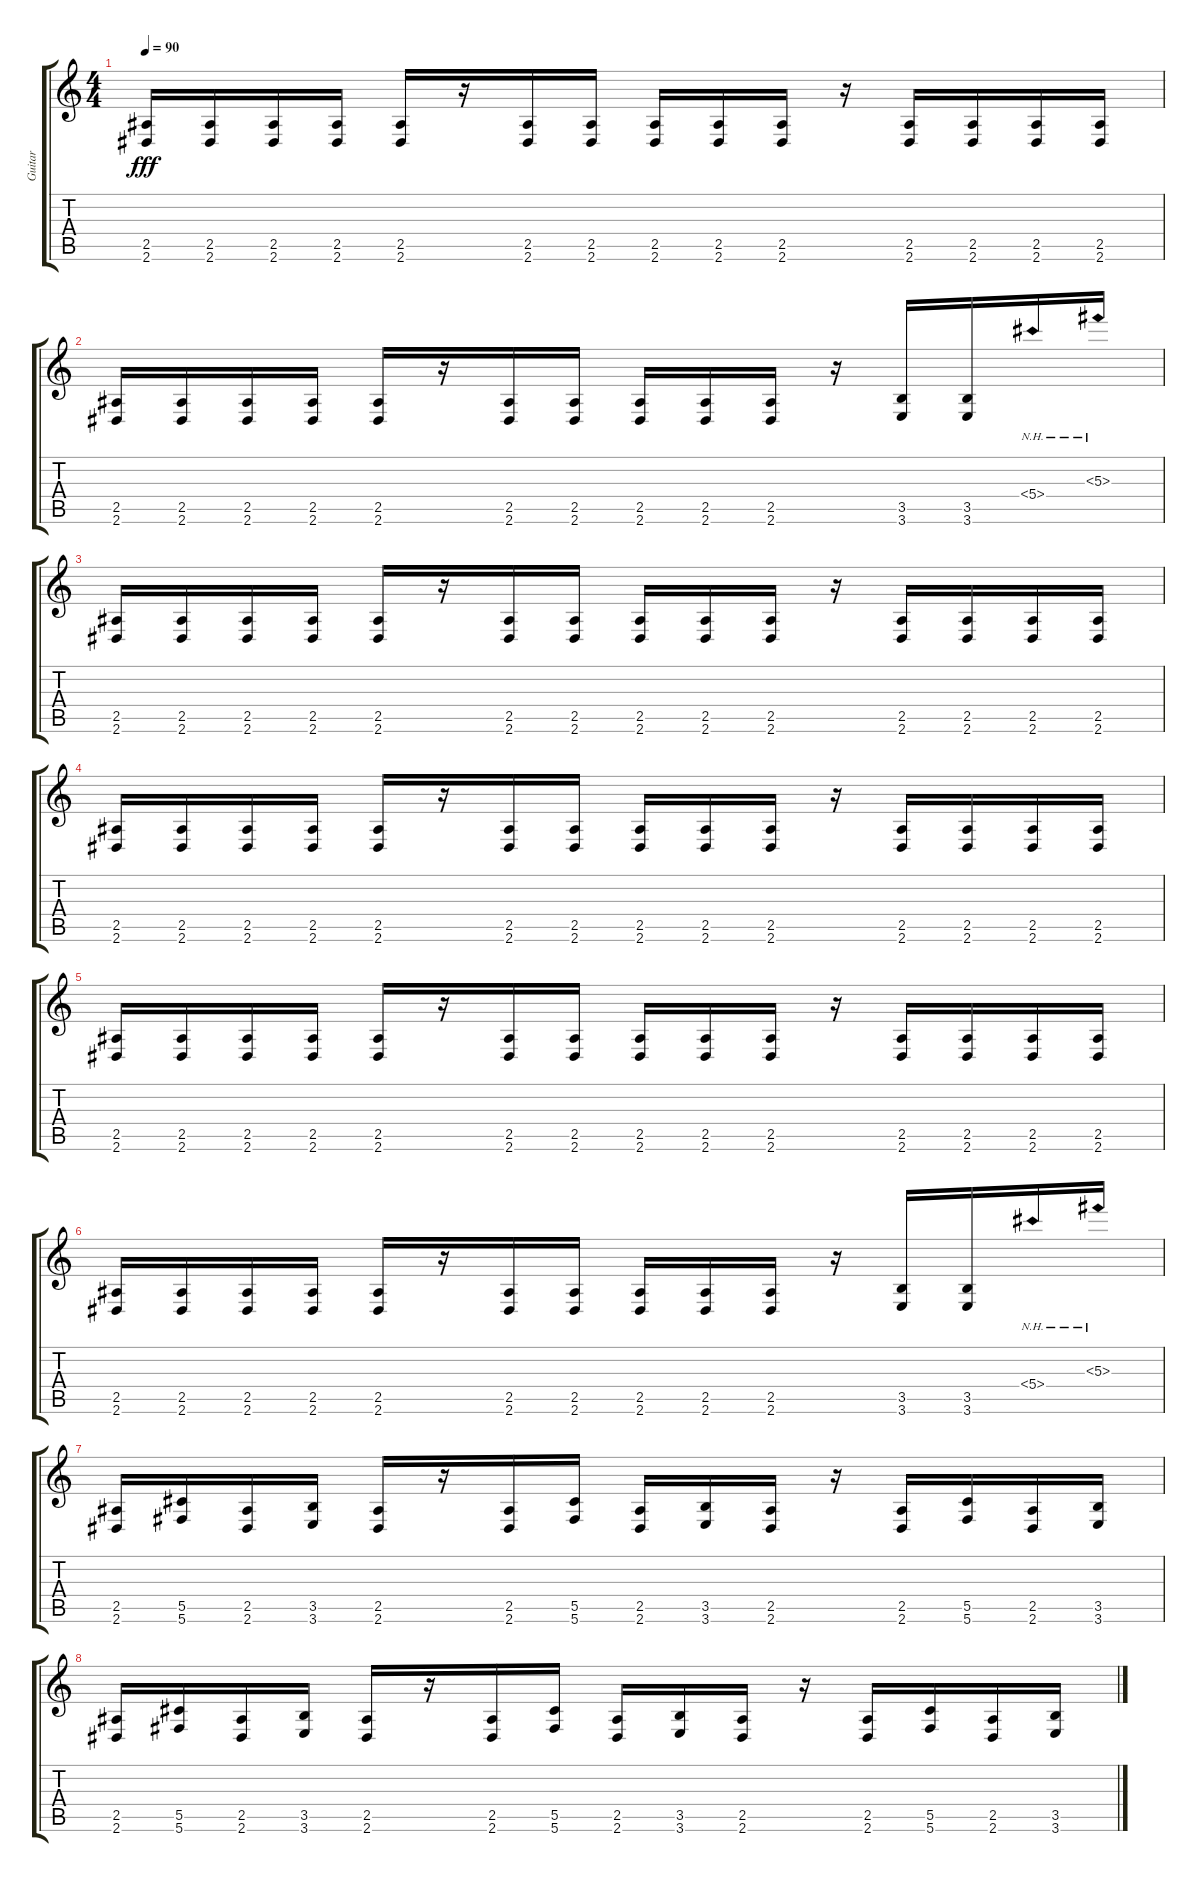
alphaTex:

\track ("Guitar" "Guitar") {instrument distortionguitar}
\staff {score tabs}
\tuning (Eb4 Bb3 Gb3 Db3 Ab2 Db2) {hide}
\ts (4 4)
\tempo 90
\clef g2
\ks c
(2.5 2.6).16{dy fff} (2.5 2.6).16 (2.5 2.6).16 (2.5 2.6).16 (2.5 2.6).16 r.16 (2.5 2.6).16 (2.5 2.6).16 (2.5 2.6).16 (2.5 2.6).16 (2.5 2.6).16 r.16 (2.5 2.6).16 (2.5 2.6).16 (2.5 2.6).16 (2.5 2.6).16 |
(2.5 2.6).16 (2.5 2.6).16 (2.5 2.6).16 (2.5 2.6).16 (2.5 2.6).16 r.16 (2.5 2.6).16 (2.5 2.6).16 (2.5 2.6).16 (2.5 2.6).16 (2.5 2.6).16 r.16 (3.5 3.6).16 (3.5 3.6).16 5.4{nh}.16 5.3{nh}.16 |
(2.5 2.6).16 (2.5 2.6).16 (2.5 2.6).16 (2.5 2.6).16 (2.5 2.6).16 r.16 (2.5 2.6).16 (2.5 2.6).16 (2.5 2.6).16 (2.5 2.6).16 (2.5 2.6).16 r.16 (2.5 2.6).16 (2.5 2.6).16 (2.5 2.6).16 (2.5 2.6).16 |
(2.5 2.6).16 (2.5 2.6).16 (2.5 2.6).16 (2.5 2.6).16 (2.5 2.6).16 r.16 (2.5 2.6).16 (2.5 2.6).16 (2.5 2.6).16 (2.5 2.6).16 (2.5 2.6).16 r.16 (2.5 2.6).16 (2.5 2.6).16 (2.5 2.6).16 (2.5 2.6).16 |
(2.5 2.6).16 (2.5 2.6).16 (2.5 2.6).16 (2.5 2.6).16 (2.5 2.6).16 r.16 (2.5 2.6).16 (2.5 2.6).16 (2.5 2.6).16 (2.5 2.6).16 (2.5 2.6).16 r.16 (2.5 2.6).16 (2.5 2.6).16 (2.5 2.6).16 (2.5 2.6).16 |
(2.5 2.6).16 (2.5 2.6).16 (2.5 2.6).16 (2.5 2.6).16 (2.5 2.6).16 r.16 (2.5 2.6).16 (2.5 2.6).16 (2.5 2.6).16 (2.5 2.6).16 (2.5 2.6).16 r.16 (3.5 3.6).16 (3.5 3.6).16 5.4{nh}.16 5.3{nh}.16 |
(2.5 2.6).16 (5.5 5.6).16 (2.5 2.6).16 (3.5 3.6).16 (2.5 2.6).16 r.16 (2.5 2.6).16 (5.5 5.6).16 (2.5 2.6).16 (3.5 3.6).16 (2.5 2.6).16 r.16 (2.5 2.6).16 (5.5 5.6).16 (2.5 2.6).16 (3.5 3.6).16 |
(2.5 2.6).16 (5.5 5.6).16 (2.5 2.6).16 (3.5 3.6).16 (2.5 2.6).16 r.16 (2.5 2.6).16 (5.5 5.6).16 (2.5 2.6).16 (3.5 3.6).16 (2.5 2.6).16 r.16 (2.5 2.6).16 (5.5 5.6).16 (2.5 2.6).16 (3.5 3.6).16
